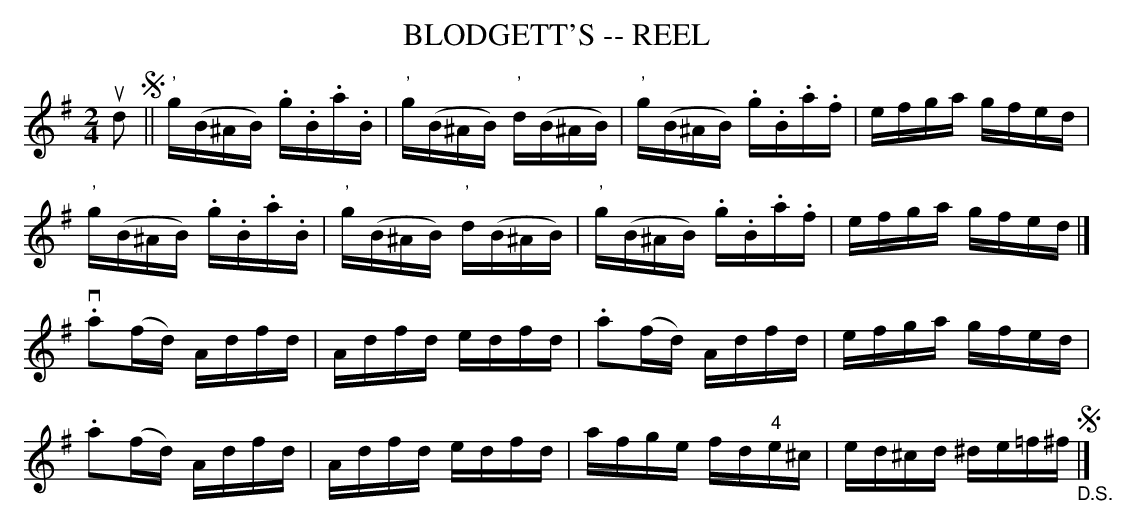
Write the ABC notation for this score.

X:1
T: BLODGETT'S -- REEL
M: 2/4
L: 1/16
K: G
ud2  !segno! ||\
"'"g(B^AB) .g.B.a.B | "'"g(B^AB) "'"d(B^AB) |\
"'"g(B^AB) .g.B.a.f |   efga gfed |
"'"g(B^AB) .g.B.a.B | "'"g(B^AB) "'"d(B^AB) |\
"'"g(B^AB) .g.B.a.f |    efga gfed  |]
v.a2(fd)    Adfd    |    Adfd edfd  |\
.a2(fd)     Adfd    |    efga gfed  |
.a2(fd)     Adfd    |    Adfd edfd  |\
afge      fd"4"e^c  | ed^cd ^de=f^f !segno!"_D.S."|]
